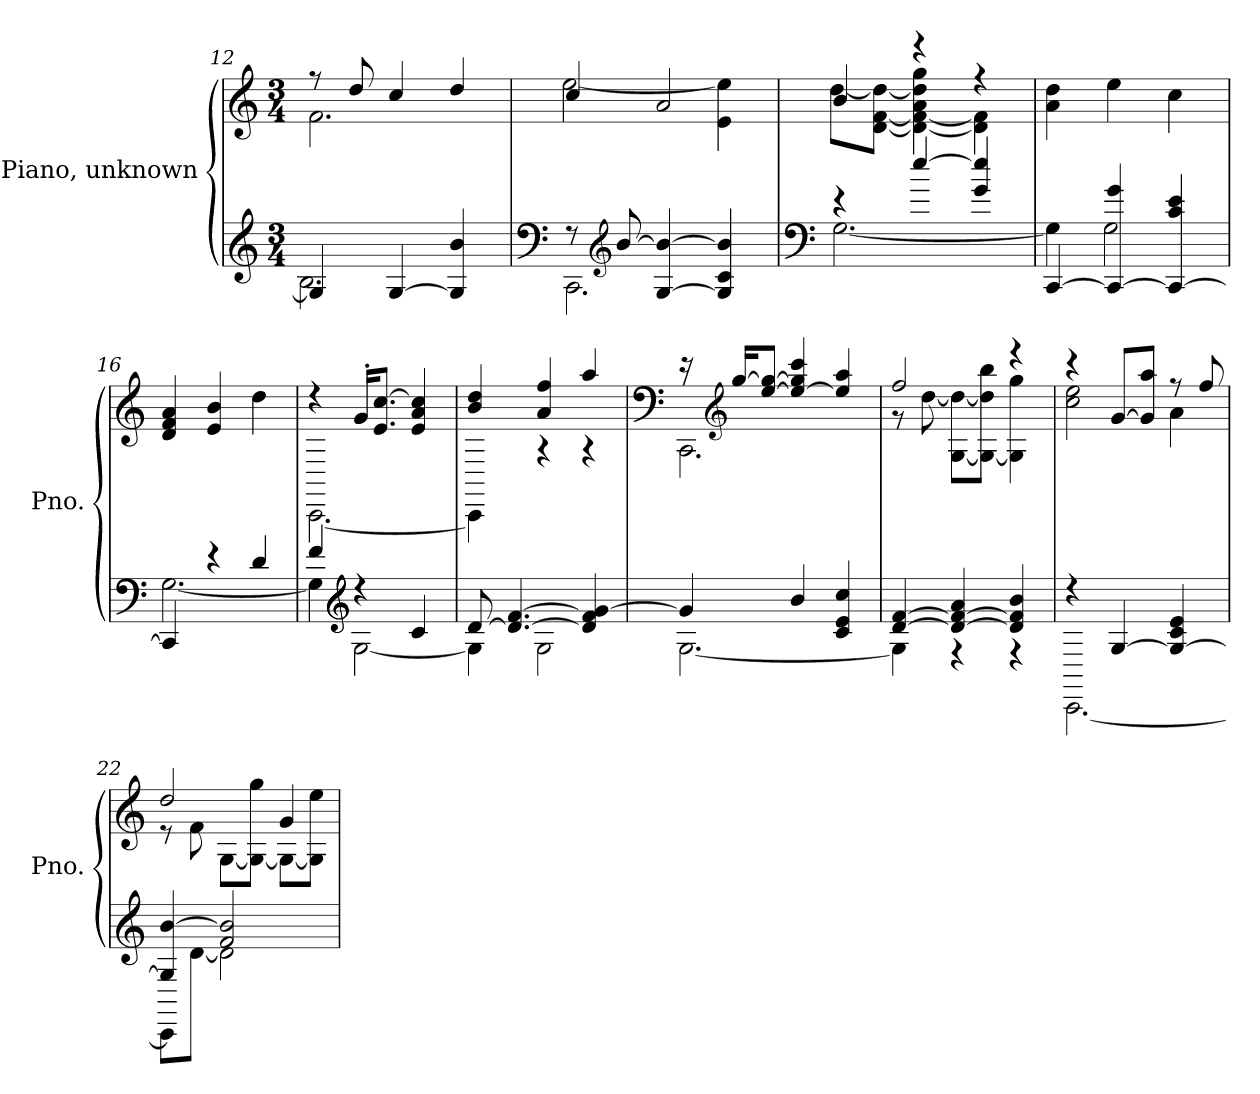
**kern	**kern
*part1	*part1
*staff2	*staff1
*I"Piano, unknown	*
*I'Pno.	*
*clefG2	*clefG2
*k[]	*k[]
*M3/4	*M3/4
=12	=12
*^	*^
4G/]	2.B\	8r	2.f\
.	.	8dd/	.
[4G/	.	4cc/	.
4G/] 4b/	.	4dd/	.
=13	=13	=13	=13
*clefF4	*	*	*
8r	2.CC\	4cc/	[2ee\
*clefG2	*	*	*
[8b/	.	.	.
[4G/ 4b/_	.	2a/	.
4G/] 4c/ 4b/]	.	.	4e\ 4ee\]
!!LO:LB:g=z	!!
=14	=14	=14	=14
*clefF4	*	*	*
4r	[2.G\	4b/	[8dd\L
.	.	.	[8d\ [8f\ 8dd\_J
[4ee/	.	4r	4d\_ 4f\_ 4a\ 4dd\] 4gg\
4g/ 4ee/]	.	4r	4d\] 4f\]
*	*	*v	*v
=15	=15	=15
[4CC/	4G\]	4a\ 4dd\
4CC/_ 4g/	2G\	4ee\
4CC/_ 4c/ 4e/	.	4cc\
=16	=16	=16
4CC/]	[2.G\	4d/ 4f/ 4a/
4r	.	4e/ 4b/
4d/	.	4dd\
=17	=17	=17
*	*	*^
4f/	4G\]	4r	[2.CC\
*clefG2	*	*	*
4r	[2G\	16g'/KL	.
.	.	8.e/ [8.cc/J	.
4c/	.	4e/ 4a/ 4cc/]	.
=18	=18	=18	=18
[8d/	4G\]	4b/ 4dd/	4CC\]
4.d/_ [4.f/	.	.	.
.	2G\	4a/ 4ff/	4r
4d/] 4f/] [4g/	.	4aa/	4r
=19	=19	=19	=19
*	*	*clefF4	*
4g/]	[2.G\	16r	2.CC\
*	*	*clefG2	*
.	.	[16gg/KL	.
.	.	[8ee/ 8gg/_J	.
4b/	.	4ee/_ 4gg/] 4ccc/	.
4c/ 4e/ 4cc/	.	4ee/] 4aa/	.
!!LO:LB:g=z	!!
=20	=20	=20	=20
[4d/ [4f/	4G\]	2ff/	8r
.	.	.	[8dd\
4d/_ 4f/_ 4a/	4r	.	[8G\ 8dd\_L
.	.	.	8G\_ 8dd\] 8bb\J
4d/] 4f/] 4b/	4r	4r	4G\] 4gg\
=21	=21	=21	=21
4r	[2.CC\	4r	2cc\ 2ee\
[4G/	.	[8g/L	.
.	.	8g/] 8aa/J	.
4G/_ 4c/ 4e/	.	8r	4a\
.	.	8ff/	.
=22	=22	=22	=22
4G/] [4b/	8CC\L]	2dd/	8r
.	[8d\J	.	8f\
2f/ 2b/]	2d\]	.	[8G\L
.	.	.	8G\_ 8gg\J
.	.	4g/	8G\L_
.	.	.	8G\] 8ee\J
*v	*v	*	*
*	*v	*v
=	=
*-	*-
